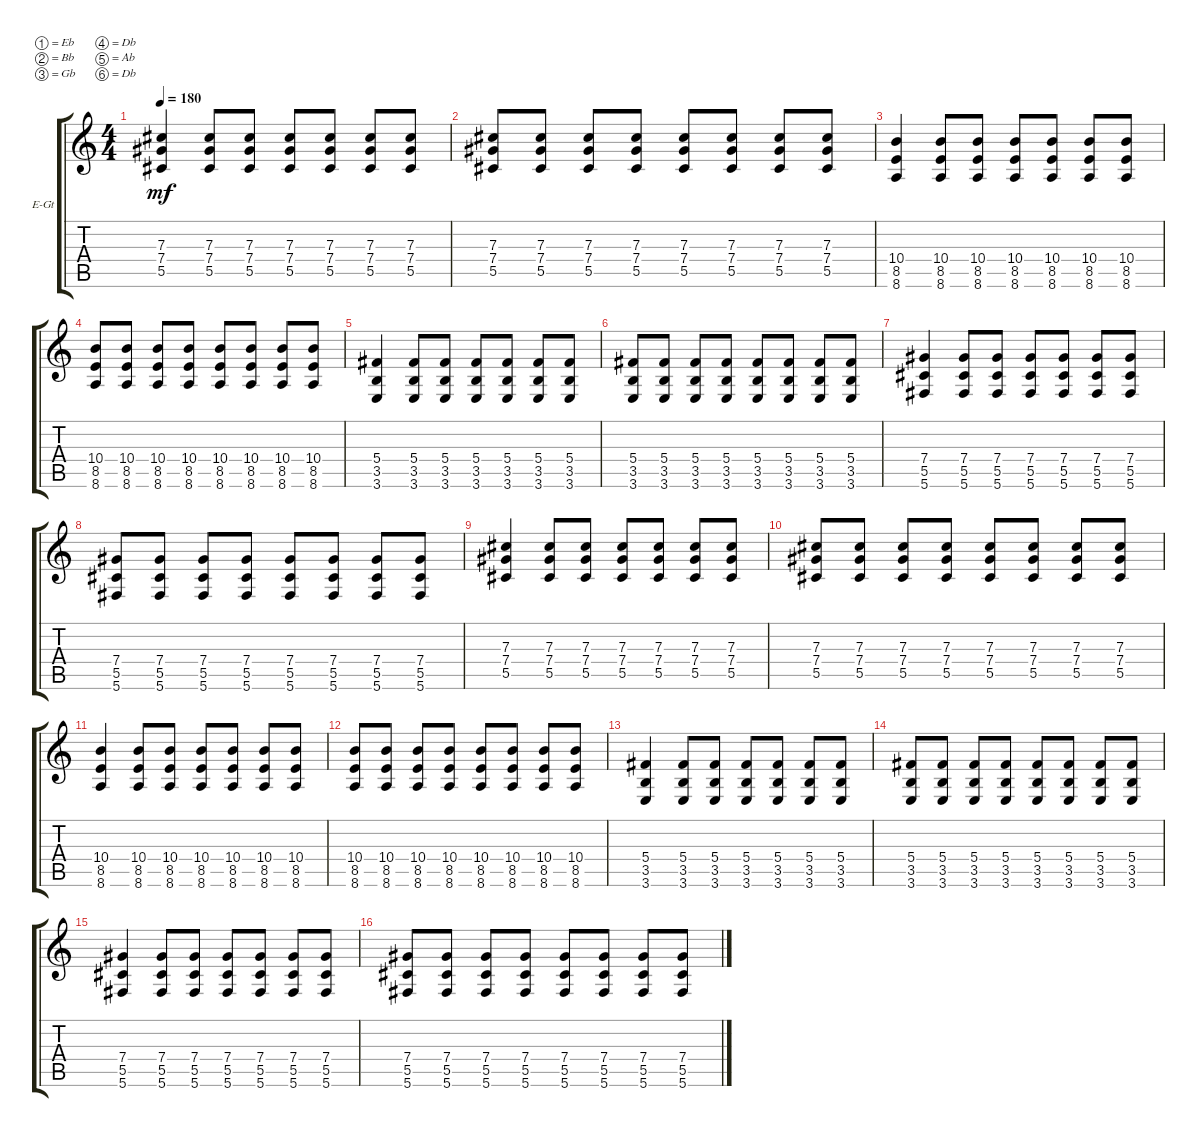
\defaultSystemsLayout 4
\bracketExtendMode groupsimilarinstruments
\firstSystemTrackNameOrientation horizontal
\otherSystemsTrackNameOrientation horizontal
\track ("Tim McIlrath" "E-Gt") {instrument distortionguitar}
\staff {score tabs}
\tuning (Eb4 Bb3 Gb3 Db3 Ab2 Db2)
\ts (4 4)
\tempo 180
\clef g2
\ks c
(5.5 7.4 7.3).4{dy mf} (5.5 7.4 7.3).8 (5.5 7.4 7.3).8 (5.5 7.4 7.3).8 (5.5 7.4 7.3).8 (5.5 7.4 7.3).8 (5.5 7.4 7.3).8 |
(5.5 7.4 7.3).8 (5.5 7.4 7.3).8 (5.5 7.4 7.3).8 (5.5 7.4 7.3).8 (5.5 7.4 7.3).8 (5.5 7.4 7.3).8 (5.5 7.4 7.3).8 (5.5 7.4 7.3).8 |
(8.6 8.5 10.4).4 (8.6 8.5 10.4).8 (8.6 8.5 10.4).8 (8.6 8.5 10.4).8 (8.6 8.5 10.4).8 (8.6 8.5 10.4).8 (8.6 8.5 10.4).8 |
(8.6 8.5 10.4).8 (8.6 8.5 10.4).8 (8.6 8.5 10.4).8 (8.6 8.5 10.4).8 (8.6 8.5 10.4).8 (8.6 8.5 10.4).8 (8.6 8.5 10.4).8 (8.6 8.5 10.4).8 |
(3.6 3.5 5.4).4 (3.6 3.5 5.4).8 (3.6 3.5 5.4).8 (3.6 3.5 5.4).8 (3.6 3.5 5.4).8 (3.6 3.5 5.4).8 (3.6 3.5 5.4).8 |
(3.6 3.5 5.4).8 (3.6 3.5 5.4).8 (3.6 3.5 5.4).8 (3.6 3.5 5.4).8 (3.6 3.5 5.4).8 (3.6 3.5 5.4).8 (3.6 3.5 5.4).8 (3.6 3.5 5.4).8 |
(5.6 5.5 7.4).4 (5.6 5.5 7.4).8 (5.6 5.5 7.4).8 (5.6 5.5 7.4).8 (5.6 5.5 7.4).8 (5.6 5.5 7.4).8 (5.6 5.5 7.4).8 |
(5.6 5.5 7.4).8 (5.6 5.5 7.4).8 (5.6 5.5 7.4).8 (5.6 5.5 7.4).8 (5.6 5.5 7.4).8 (5.6 5.5 7.4).8 (5.6 5.5 7.4).8 (5.6 5.5 7.4).8 |
(5.5 7.4 7.3).4 (5.5 7.4 7.3).8 (5.5 7.4 7.3).8 (5.5 7.4 7.3).8 (5.5 7.4 7.3).8 (5.5 7.4 7.3).8 (5.5 7.4 7.3).8 |
(5.5 7.4 7.3).8 (5.5 7.4 7.3).8 (5.5 7.4 7.3).8 (5.5 7.4 7.3).8 (5.5 7.4 7.3).8 (5.5 7.4 7.3).8 (5.5 7.4 7.3).8 (5.5 7.4 7.3).8 |
(8.6 8.5 10.4).4 (8.6 8.5 10.4).8 (8.6 8.5 10.4).8 (8.6 8.5 10.4).8 (8.6 8.5 10.4).8 (8.6 8.5 10.4).8 (8.6 8.5 10.4).8 |
(8.6 8.5 10.4).8 (8.6 8.5 10.4).8 (8.6 8.5 10.4).8 (8.6 8.5 10.4).8 (8.6 8.5 10.4).8 (8.6 8.5 10.4).8 (8.6 8.5 10.4).8 (8.6 8.5 10.4).8 |
(3.6 3.5 5.4).4 (3.6 3.5 5.4).8 (3.6 3.5 5.4).8 (3.6 3.5 5.4).8 (3.6 3.5 5.4).8 (3.6 3.5 5.4).8 (3.6 3.5 5.4).8 |
(3.6 3.5 5.4).8 (3.6 3.5 5.4).8 (3.6 3.5 5.4).8 (3.6 3.5 5.4).8 (3.6 3.5 5.4).8 (3.6 3.5 5.4).8 (3.6 3.5 5.4).8 (3.6 3.5 5.4).8 |
(5.6 5.5 7.4).4 (5.6 5.5 7.4).8 (5.6 5.5 7.4).8 (5.6 5.5 7.4).8 (5.6 5.5 7.4).8 (5.6 5.5 7.4).8 (5.6 5.5 7.4).8 |
(5.6 5.5 7.4).8 (5.6 5.5 7.4).8 (5.6 5.5 7.4).8 (5.6 5.5 7.4).8 (5.6 5.5 7.4).8 (5.6 5.5 7.4).8 (5.6 5.5 7.4).8 (5.6 5.5 7.4).8
